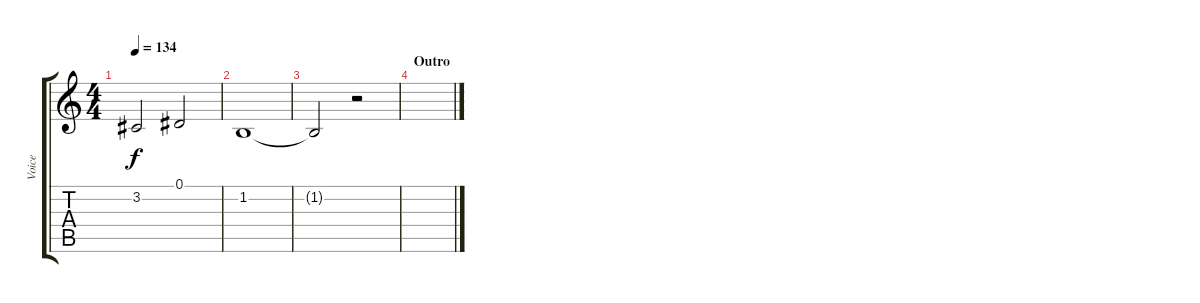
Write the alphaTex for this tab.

\track ("Voice" "Voice") {instrument clarinet}
\staff {score tabs}
\tuning (Eb4 Bb3 Gb3 Db3 Ab2 Eb2) {hide}
\ts (4 4)
\tempo 134
\clef g2
\ks c
3.2.2{dy f} 0.1.2 |
1.2.1 |
1.2{t}.2 r.2 |
\section ("" "Outro")
